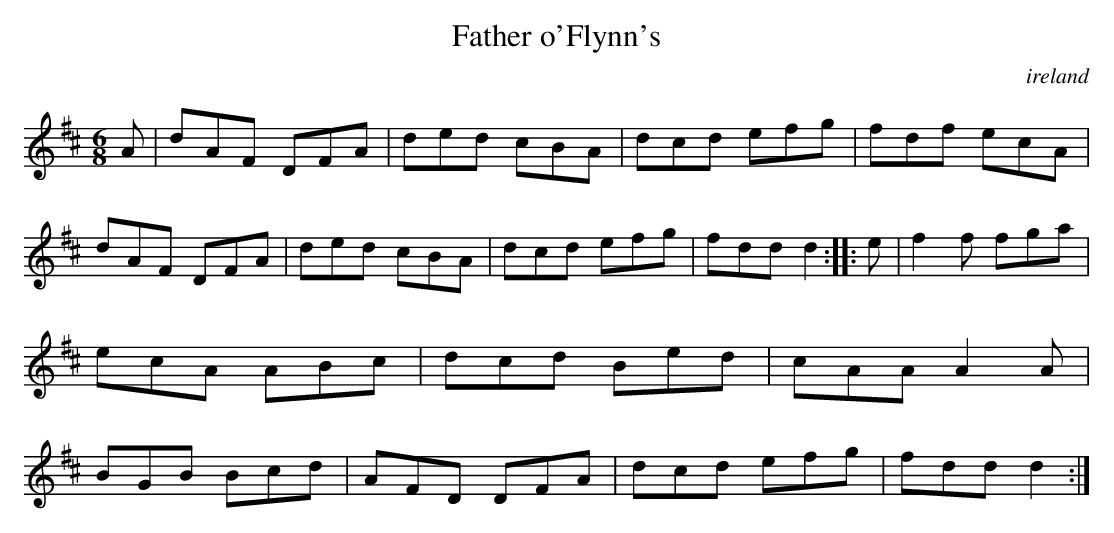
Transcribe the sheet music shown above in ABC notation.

X:1
T:Father o'Flynn's
O:ireland
M:6/8
K:D
A|\
dAF DFA|ded cBA|dcd efg|fdf ecA|\
dAF DFA|ded cBA|dcd efg|fdd d2::\
e|\
f2f fga|ecA ABc|dcd Bed|cAA A2A|\
BGB Bcd|AFD DFA|dcd efg|fdd d2:|
